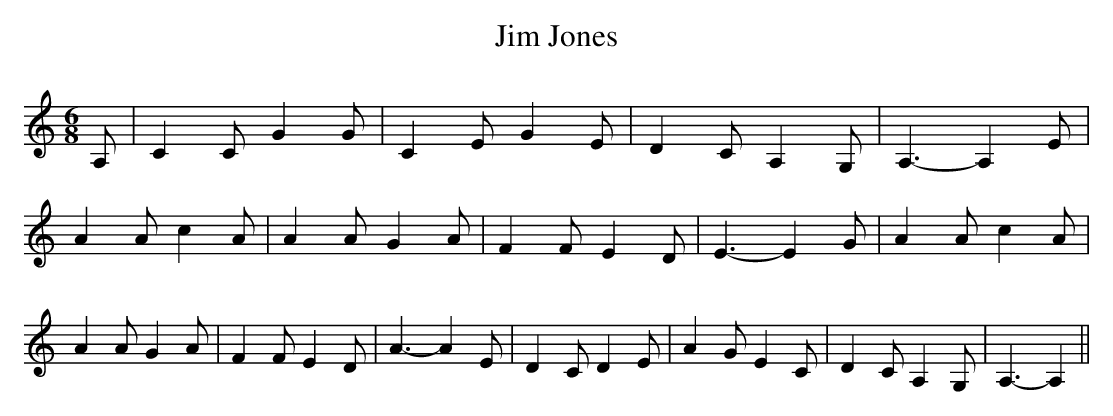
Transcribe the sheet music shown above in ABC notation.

X:1
T:Jim Jones
M:6/8
L:1/4
K:C
 A,/2| C C/2 G G/2| C E/2 G E/2| D C/2 A, G,/2| A,3/2- A, E/2| A A/2 c A/2|\
 A A/2 G A/2| F F/2 E D/2| E3/2- E G/2| A A/2 c A/2| A A/2 G A/2| F F/2 E D/2|\
 A3/2- A E/2| D C/2 D E/2| A G/2 E C/2| D C/2 A, G,/2| A,3/2- A,||\
